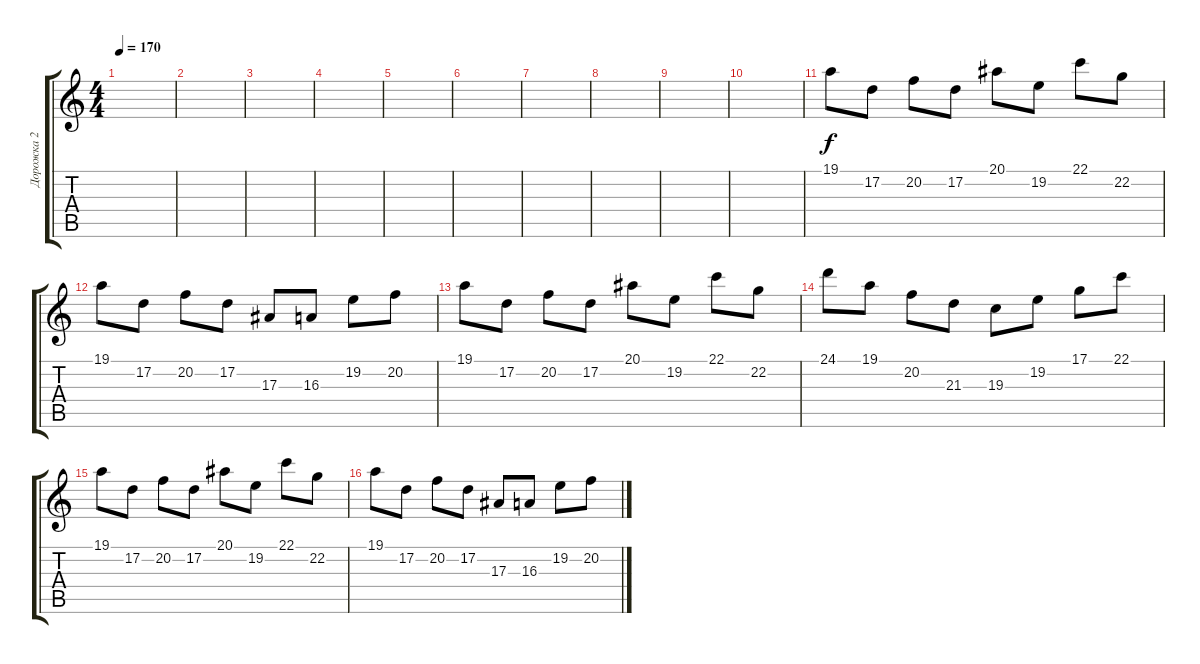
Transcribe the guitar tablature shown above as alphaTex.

\track ("Дорожка 2" "Дорожка 2") {instrument stringensemble1}
\staff {score tabs}
\tuning (D4 A3 F3 C3 G2 D2) {hide}
\ts (4 4)
\tempo 170
\clef g2
\ks c
|
|
|
|
|
|
|
|
|
|
19.1.8 17.2.8 20.2.8 17.2.8 20.1.8 19.2.8 22.1.8 22.2.8 |
19.1.8 17.2.8 20.2.8 17.2.8 17.3.8 16.3.8 19.2.8 20.2.8 |
19.1.8 17.2.8 20.2.8 17.2.8 20.1.8 19.2.8 22.1.8 22.2.8 |
24.1.8 19.1.8 20.2.8 21.3.8 19.3.8 19.2.8 17.1.8 22.1.8 |
19.1.8 17.2.8 20.2.8 17.2.8 20.1.8 19.2.8 22.1.8 22.2.8 |
19.1.8 17.2.8 20.2.8 17.2.8 17.3.8 16.3.8 19.2.8 20.2.8
